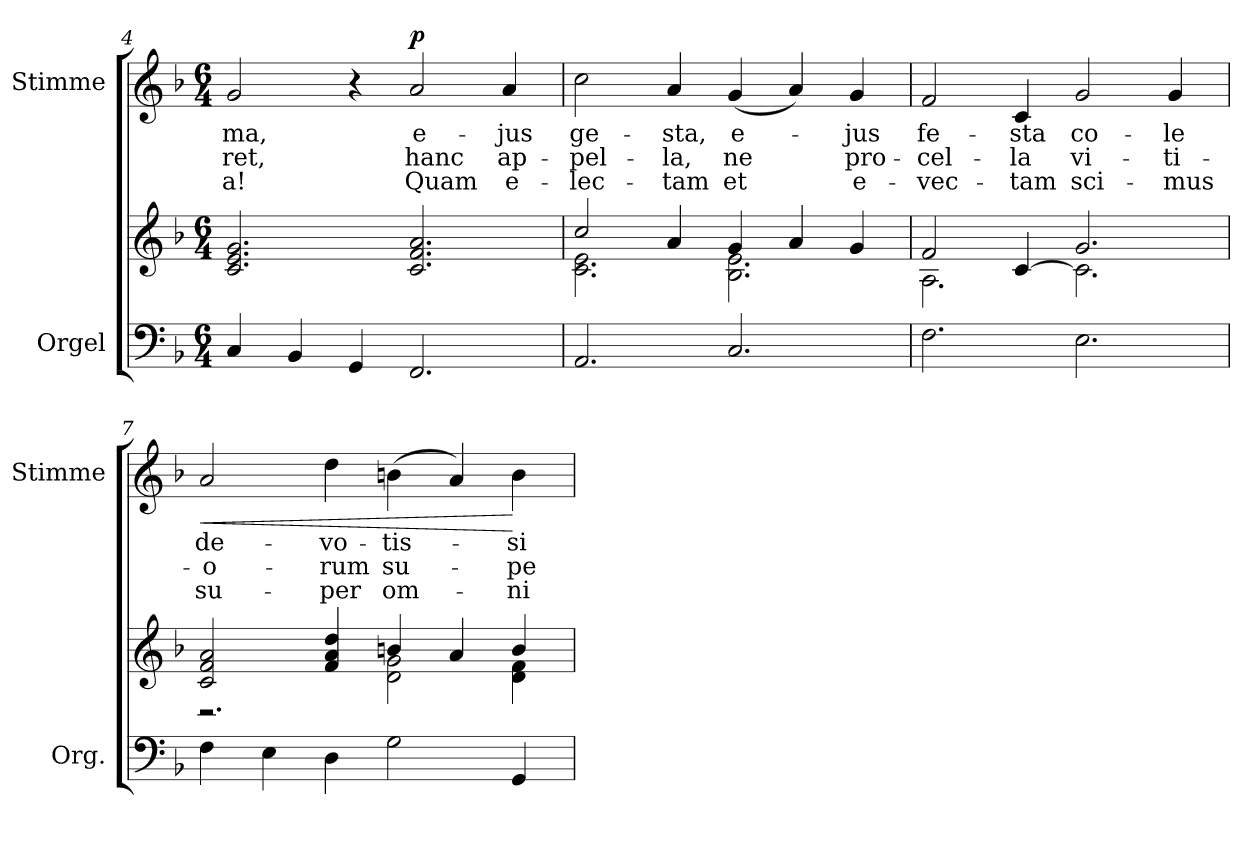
**kern	**kern	**kern	**text	**text	**text	**dynam
*part2	*part2	*part1	*part1	*part1	*part1	*part1
*staff3	*staff2	*staff1	*staff1	*staff1	*staff1	*staff1
*I"Orgel	*	*I"Stimme	*	*	*	*
*I'Org.	*	*I'Stimme	*	*	*	*
*clefF4	*clefG2	*clefG2	*	*	*	*
*k[b-]	*k[b-]	*k[b-]	*	*	*	*
*F:	*F:	*F:	*	*	*	*
*M6/4	*M6/4	*M6/4	*	*	*	*
=4	=4	=4	=4	=4	=4	=4
!	!	!	!LO:LY:b:color=#000000	!LO:LY:b:color=#000000	!LO:LY:b:color=#000000	!
4Ci/	2.ci/ 2.ei 2.gi	2gi/	-ma,	-ret,	-a!	.
4BB-i/	.	.	.	.	.	.
4GGi/	.	4r	.	.	.	.
!	!	!	!LO:LY:b:color=#000000	!LO:LY:b:color=#000000	!LO:LY:b:color=#000000	!
2.FFi/	2.ci/ 2.fi 2.ai	2ai/	e-	hanc	Quam	p
!	!	!	!LO:LY:b:color=#000000	!LO:LY:b:color=#000000	!LO:LY:b:color=#000000	!
.	.	4ai/	-jus	ap-	e-	.
!!LO:LB:g=z
=5	=5	=5	=5	=5	=5	=5
*	*^	*	*	*	*	*
!	!	!	!	!LO:LY:b:color=#000000	!LO:LY:b:color=#000000	!LO:LY:b:color=#000000	!
2.AAi/	2cci/	2.ci\ 2.ei	2cci\	ge-	-pel-	-lec-	.
!	!	!	!	!LO:LY:b:color=#000000	!LO:LY:b:color=#000000	!LO:LY:b:color=#000000	!
.	4ai/	.	4ai/	-sta,	-la,	-tam	.
!	!	!	!	!LO:LY:b:color=#000000	!LO:LY:b:color=#000000	!LO:LY:b:color=#000000	!
2.Ci/	4gi/	2.B-i\ 2.ei	(4gi/	e-	ne	et	.
.	4ai/	.	4ai/)	.	.	.	.
!	!	!	!	!LO:LY:b:color=#000000	!LO:LY:b:color=#000000	!LO:LY:b:color=#000000	!
.	4gi/	.	4gi/	-jus	pro-	e-	.
=6	=6	=6	=6	=6	=6	=6	=6
!	!	!	!	!LO:LY:b:color=#000000	!LO:LY:b:color=#000000	!LO:LY:b:color=#000000	!
2.Fi\	2fi/	2.Ai\	2fi/	fe-	-cel-	-vec-	.
!	!	!	!	!LO:LY:b:color=#000000	!LO:LY:b:color=#000000	!LO:LY:b:color=#000000	!
.	[4ci/	.	4ci/	-sta	-la	-tam	.
!	!	!	!	!LO:LY:b:color=#000000	!LO:LY:b:color=#000000	!LO:LY:b:color=#000000	!
2.Ei\	2.gi/	2.ci\]	2gi/	co-	vi-	sci-	.
!	!	!	!	!LO:LY:b:color=#000000	!LO:LY:b:color=#000000	!LO:LY:b:color=#000000	!
.	.	.	4gi/	-le	-ti-	-mus	.
=7	=7	=7	=7	=7	=7	=7	=7
!	!	!	!	!LO:LY:b:color=#000000	!LO:LY:b:color=#000000	!LO:LY:b:color=#000000	!LO:HP:b
4Fi\	2ci/ 2fi 2ai	2.r	2ai/	de-	-o-	su-	<
4Ei\	.	.	.	.	.	.	.
!	!	!	!	!LO:LY:b:color=#000000	!LO:LY:b:color=#000000	!LO:LY:b:color=#000000	!
4Di\	4fi/ 4ai 4ddi	.	4ddi\	-vo-	-rum	-per	.
!	!	!	!	!LO:LY:b:color=#000000	!LO:LY:b:color=#000000	!LO:LY:b:color=#000000	!
2Gi\	4bni/	2di\ 2gi	(4bni\	-tis-	su-	om-	.
.	4ai/	.	4ai/)	.	.	.	.
!	!	!	!	!LO:LY:b:color=#000000	!LO:LY:b:color=#000000	!LO:LY:b:color=#000000	!
4GGi/	4bi/	4di\ 4fi	4bi\	-si-	-pe-	-ni-	[
*	*v	*v	*	*	*	*	*
=	=	=	=	=	=	=
*-	*-	*-	*-	*-	*-	*-
